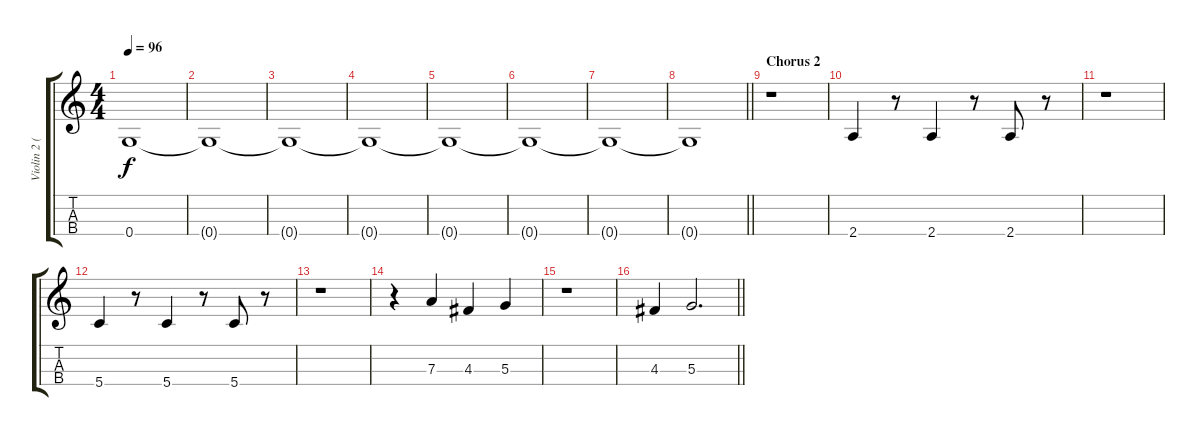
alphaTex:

\track ("Violin 2 (Strings)" "Violin 2 (") {instrument stringensemble1}
\staff {score tabs}
\tuning (E5 A4 D4 G3) {hide}
\ts (4 4)
\tempo 96
\clef g2
\ks c
0.4{t}.1{dy f} |
0.4{t}.1 |
0.4{t}.1 |
0.4{t}.1 |
0.4{t}.1 |
0.4{t}.1 |
0.4{t}.1 |
\barLineRight lightlight
0.4{t}.1 |
\section ("" "Chorus 2")
r.1 |
2.4.4 r.8 2.4.4 r.8 2.4.8 r.8 |
r.1 |
5.4.4 r.8 5.4.4 r.8 5.4.8 r.8 |
r.1 |
r.4 7.3.4 4.3.4 5.3.4 |
r.1 |
\barLineRight lightlight
4.3.4 5.3.2{d}
